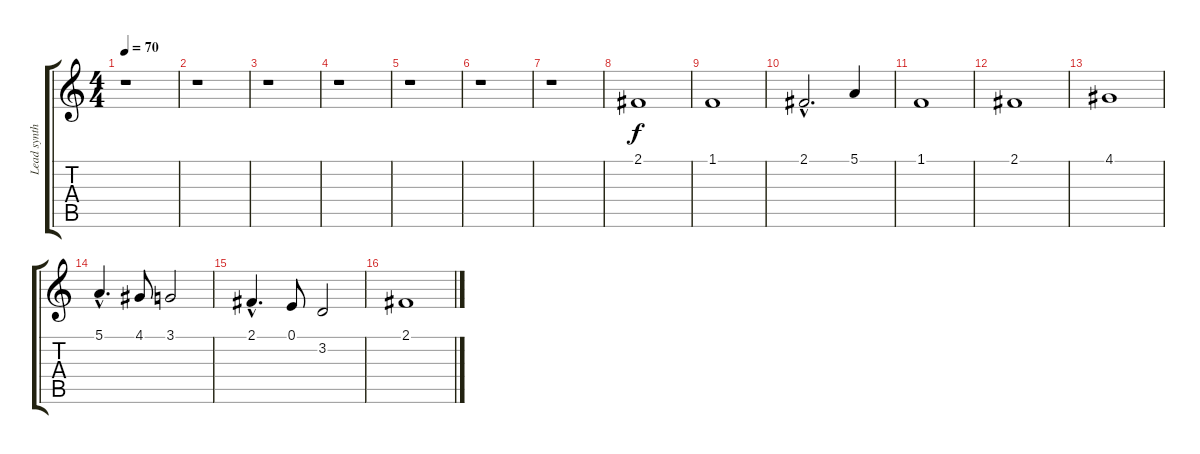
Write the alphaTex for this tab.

\track ("Lead synth" "Lead synth") {instrument lead1square}
\staff {score tabs}
\tuning (E4 B3 G3 D3 A2 E2) {hide}
\ts (4 4)
\tempo 70
\clef g2
\ks c
r.1{dy f} |
r.1 |
r.1 |
r.1 |
r.1 |
r.1 |
r.1 |
2.1.1 |
1.1.1 |
2.1{hac}.2{d} 5.1.4 |
1.1.1 |
2.1.1 |
4.1.1 |
5.1{hac}.4{d} 4.1.8 3.1.2 |
2.1{hac}.4{d} 0.1.8 3.2.2 |
2.1.1
